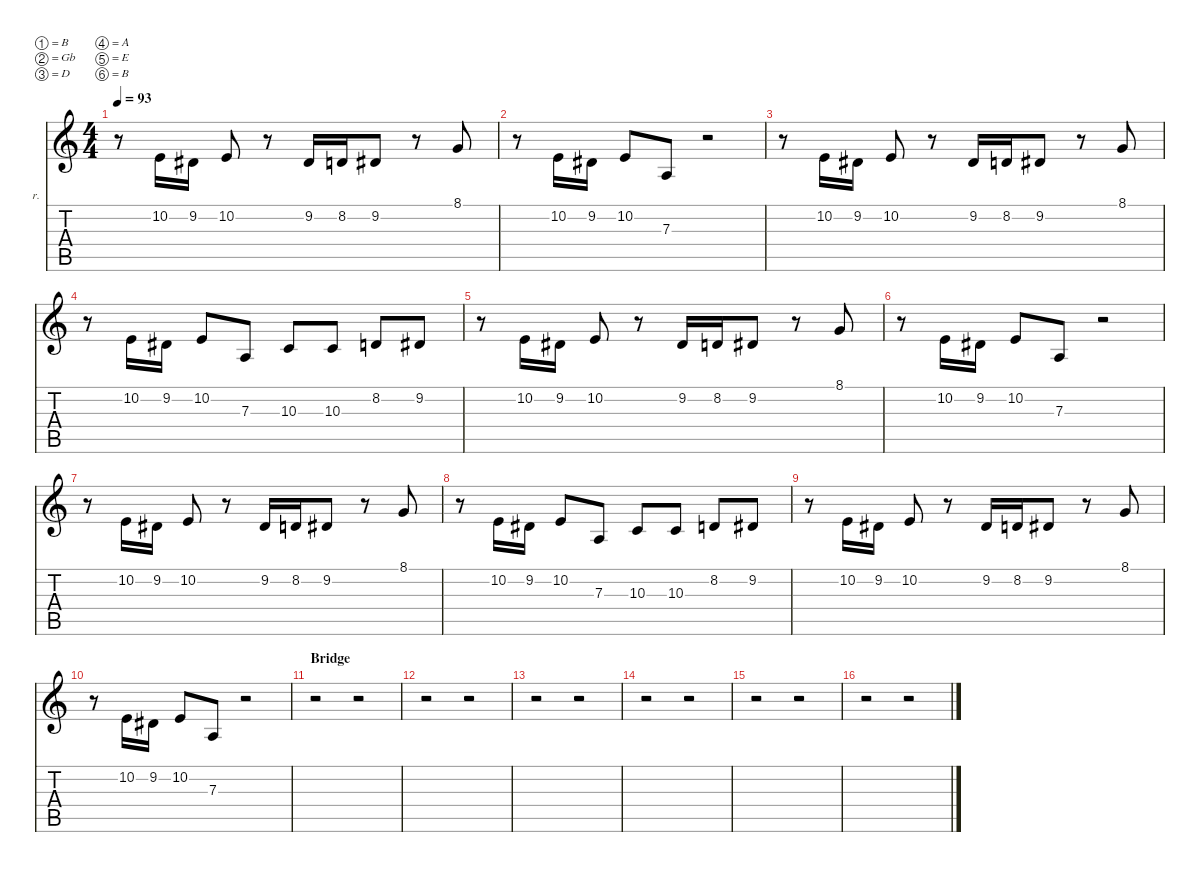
\defaultSystemsLayout 4
\hideDynamics
\bracketExtendMode nobrackets
\firstSystemTrackNameOrientation horizontal
\otherSystemsTrackNameOrientation horizontal
\track ("2nd Vocals" "r.") {instrument synthvoice}
\staff {score tabs}
\tuning (B3 Gb3 D3 A2 E2 B1)
\ts (4 4)
\scale
0.969568
\tempo 93
\accidentals auto
\clef g2
\ottava regular
\simile none
\ks c
r.8{dy f beam Down} 10.2.16{beam Up} 9.2{acc #}.16{beam Up} 10.2.8{beam Up} r.8{beam Up} 9.2{acc #}.16{beam Up} 8.2.16{beam Up} 9.2{acc #}.8{beam Up} r.8{beam Up} 8.1.8{beam Up} |
\scale
0.969568 r.8{beam Down} 10.2.16{beam Up} 9.2{acc #}.16{beam Up} 10.2.8{beam Up} 7.3.8{beam Up} r.2{beam Up} |
\scale
0.969568 r.8{beam Down} 10.2.16{beam Up} 9.2{acc #}.16{beam Up} 10.2.8{beam Up} r.8{beam Up} 9.2{acc #}.16{beam Up} 8.2.16{beam Up} 9.2{acc #}.8{beam Up} r.8{beam Up} 8.1.8{beam Up} |
\scale
1.09524 r.8{beam Down} 10.2.16{beam Up} 9.2{acc #}.16{beam Up} 10.2.8{beam Up} 7.3.8{beam Up} 10.3.8{beam Up} 10.3.8{beam Up} 8.2.8{beam Up} 9.2{acc #}.8{beam Up} |
\scale
0.968253 r.8{beam Down} 10.2.16{beam Up} 9.2{acc #}.16{beam Up} 10.2.8{beam Up} r.8{beam Up} 9.2{acc #}.16{beam Up} 8.2.16{beam Up} 9.2{acc #}.8{beam Up} r.8{beam Up} 8.1.8{beam Up} |
\scale
0.968253 r.8{beam Down} 10.2.16{beam Up} 9.2{acc #}.16{beam Up} 10.2.8{beam Up} 7.3.8{beam Up} r.2{beam Up} |
\scale
0.968253 r.8{beam Down} 10.2.16{beam Up} 9.2{acc #}.16{beam Up} 10.2.8{beam Up} r.8{beam Up} 9.2{acc #}.16{beam Up} 8.2.16{beam Up} 9.2{acc #}.8{beam Up} r.8{beam Up} 8.1.8{beam Up} |
\scale
1.10051 r.8{beam Down} 10.2.16{beam Up} 9.2{acc #}.16{beam Up} 10.2.8{beam Up} 7.3.8{beam Up} 10.3.8{beam Up} 10.3.8{beam Up} 8.2.8{beam Up} 9.2{acc #}.8{beam Up} |
\scale
0.973516 r.8{beam Down} 10.2.16{beam Up} 9.2{acc #}.16{beam Up} 10.2.8{beam Up} r.8{beam Up} 9.2{acc #}.16{beam Up} 8.2.16{beam Up} 9.2{acc #}.8{beam Up} r.8{beam Up} 8.1.8{beam Up} |
\scale
0.973516 r.8{beam Down} 10.2.16{beam Up} 9.2{acc #}.16{beam Up} 10.2.8{beam Up} 7.3.8{beam Up} r.2{beam Up} |
\section ("" "Bridge")
\scale
0.952463 r.2{beam Down} r.2{beam Down} |
\scale
1.11103 r.2{beam Down} r.2{beam Down} |
\scale
0.96299 r.2{beam Down} r.2{beam Down} |
\scale
0.96299 r.2{beam Down} r.2{beam Down} |
\scale
1.10577 r.2{beam Down} r.2{beam Down} |
\scale
0.957726 r.2{beam Down} r.2{beam Down}
